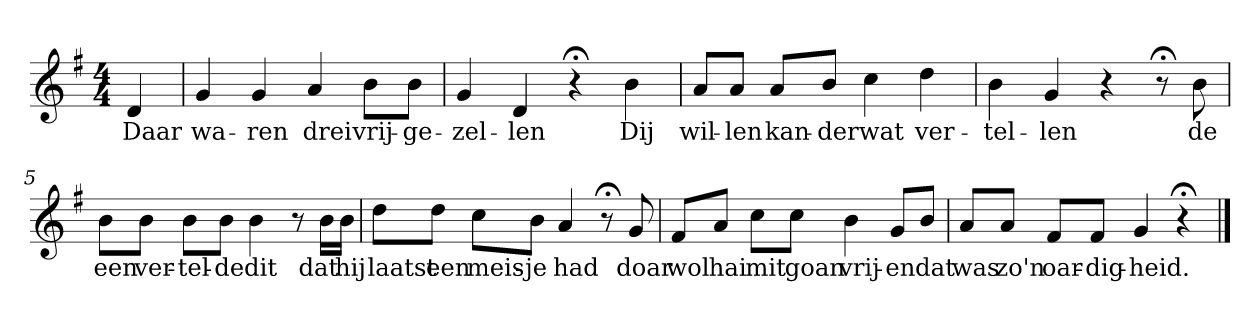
**kern	**text
*part1	*part1
*staff1	*staff1
*k[f#]	*
*G:	*
*M4/4	*
*MM120	*
=	=
4d	Daar
=1	=1
4g	wa-
4g	-ren
4a	drei
8bL	vrij-
8bJ	-ge-
=2	=2
4g	-zel-
4d	-len
4r;<	.
4b	Dij
=3	=3
8aL	wil-
8aJ	-len
8aL	kan-
8bJ	-der
4cc	wat
4dd	ver-
=4	=4
4b	-tel-
4g	-len
4r	.
8r;<	.
8b	de
=5	=5
8bL	een
8bJ	ver-
8bL	-tel-
8bJ	-de
4b	dit
8r	.
16bLL	dat
16bJJ	hij
=6	=6
8ddL	laatst
8ddJ	een
8ccL	meis-
8bJ	-je
4a	had
8r;<	.
8g	doar
=7	=7
8f#L	wol
8aJ	hai
8ccL	mit
8ccJ	goan
4b	vrij-
8gL	-en
8bJ	dat
=8	=8
8aL	was
8aJ	zo'n
8f#L	oar-
8f#J	-dig-
4g	-heid.
4r;<	.
==	==
*-	*-
